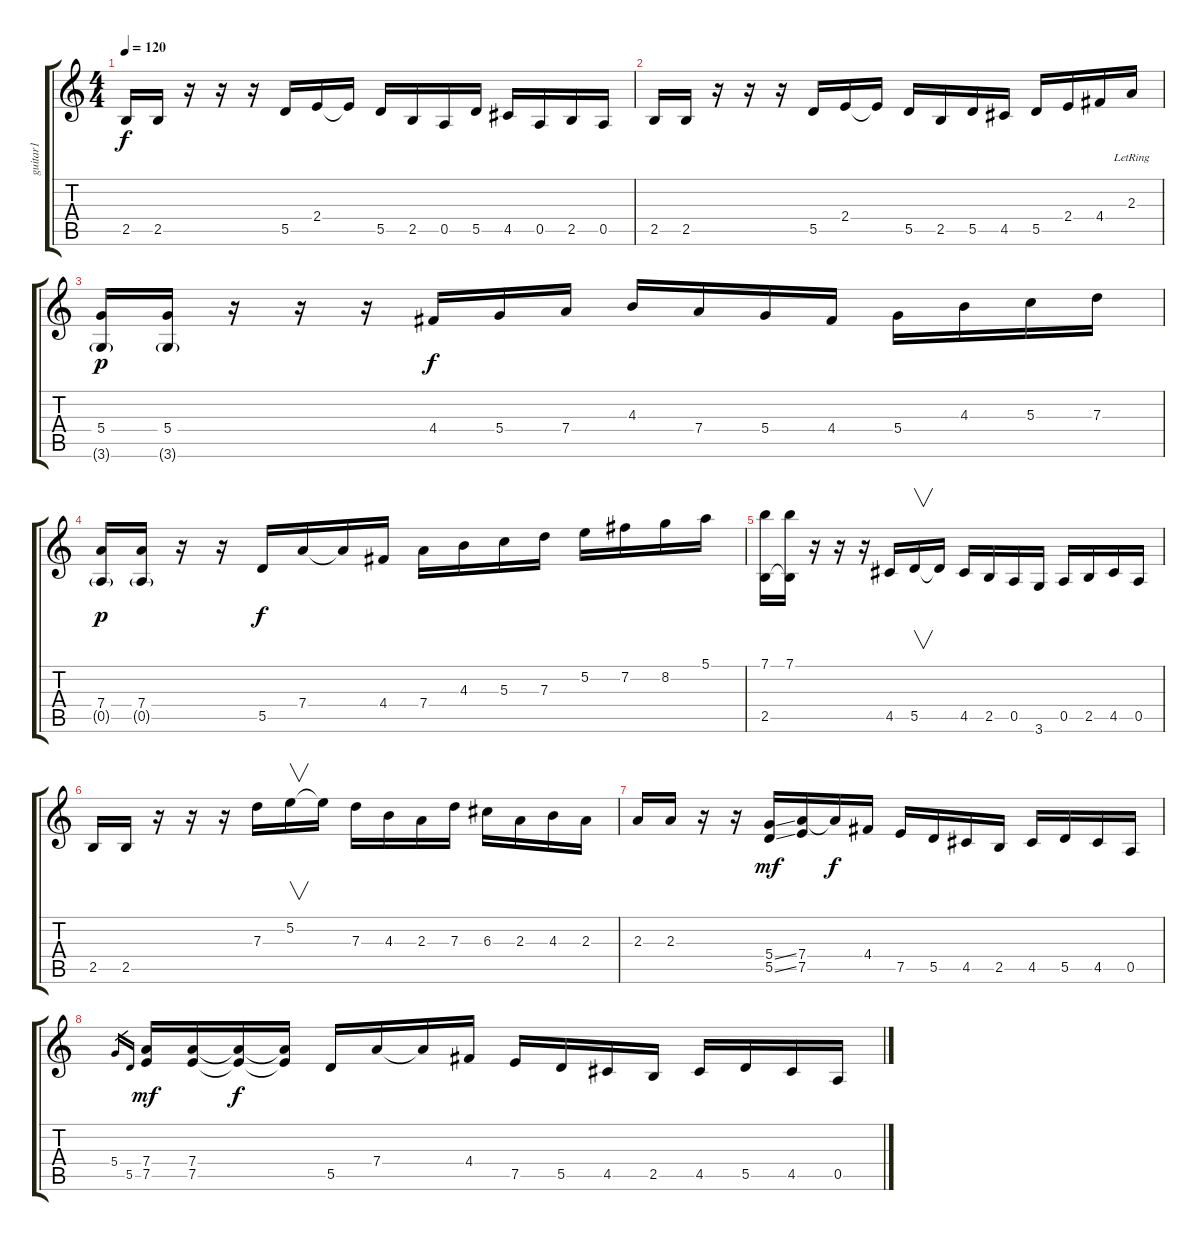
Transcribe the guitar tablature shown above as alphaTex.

\track ("guitar1" "guitar1") {instrument acousticguitarnylon}
\staff {score tabs}
\tuning (E4 B3 G3 D3 A2 E2) {hide}
\ts (4 4)
\tempo 120
\clef g2
\ks c
2.5.16{dy f} 2.5.16 r.16 r.16 r.16 5.5.16 2.4.16 2.4{t}.16 5.5.16 2.5.16 0.5.16 5.5.16 4.5.16 0.5.16 2.5.16 0.5.16 |
2.5.16 2.5.16 r.16 r.16 r.16 5.5.16 2.4.16 2.4{t}.16 5.5.16 2.5.16 5.5.16 4.5.16 5.5.16 2.4.16 4.4.16 2.3{lr}.16 |
(5.4 3.6{g}).16{dy p} (5.4 3.6{g}).16 r.16 r.16 r.16 4.4.16{dy f} 5.4.16 7.4.16 4.3.16 7.4.16 5.4.16 4.4.16 5.4.16 4.3.16 5.3.16 7.3.16 |
(7.4 0.5{g}).16{dy p} (7.4 0.5{g}).16 r.16 r.16 5.5.16{dy f} 7.4.16 7.4{t}.16 4.4.16 7.4.16 4.3.16 5.3.16 7.3.16 5.2.16 7.2.16 8.2.16 5.1.16 |
(7.1 2.5).16 (7.1 2.5{t}).16 r.16 r.16 r.16 4.5.16 5.5.16{v} 5.5{t}.16 4.5.16 2.5.16 0.5.16 3.6.16 0.5.16 2.5.16 4.5.16 0.5.16 |
2.5.16 2.5.16 r.16 r.16 r.16 7.3.16 5.2.16{v} 5.2{t}.16 7.3.16 4.3.16 2.3.16 7.3.16 6.3.16 2.3.16 4.3.16 2.3.16 |
2.3.16 2.3.16 r.16 r.16 (5.4{ss} 5.5{ss}).16{dy mf} (7.4 7.5).16 7.4{t}.16{dy f} 4.4.16 7.5.16 5.5.16 4.5.16 2.5.16 4.5.16 5.5.16 4.5.16 0.5.16 |
5.4.16{gr} 5.5.16{gr} (7.4 7.5).16{dy mf} (7.4 7.5).16 (7.4{t} 7.5{t}).16{dy f} (7.4{t} 7.5{t}).16 5.5.16 7.4.16 7.4{t}.16 4.4.16 7.5.16 5.5.16 4.5.16 2.5.16 4.5.16 5.5.16 4.5.16 0.5.16
